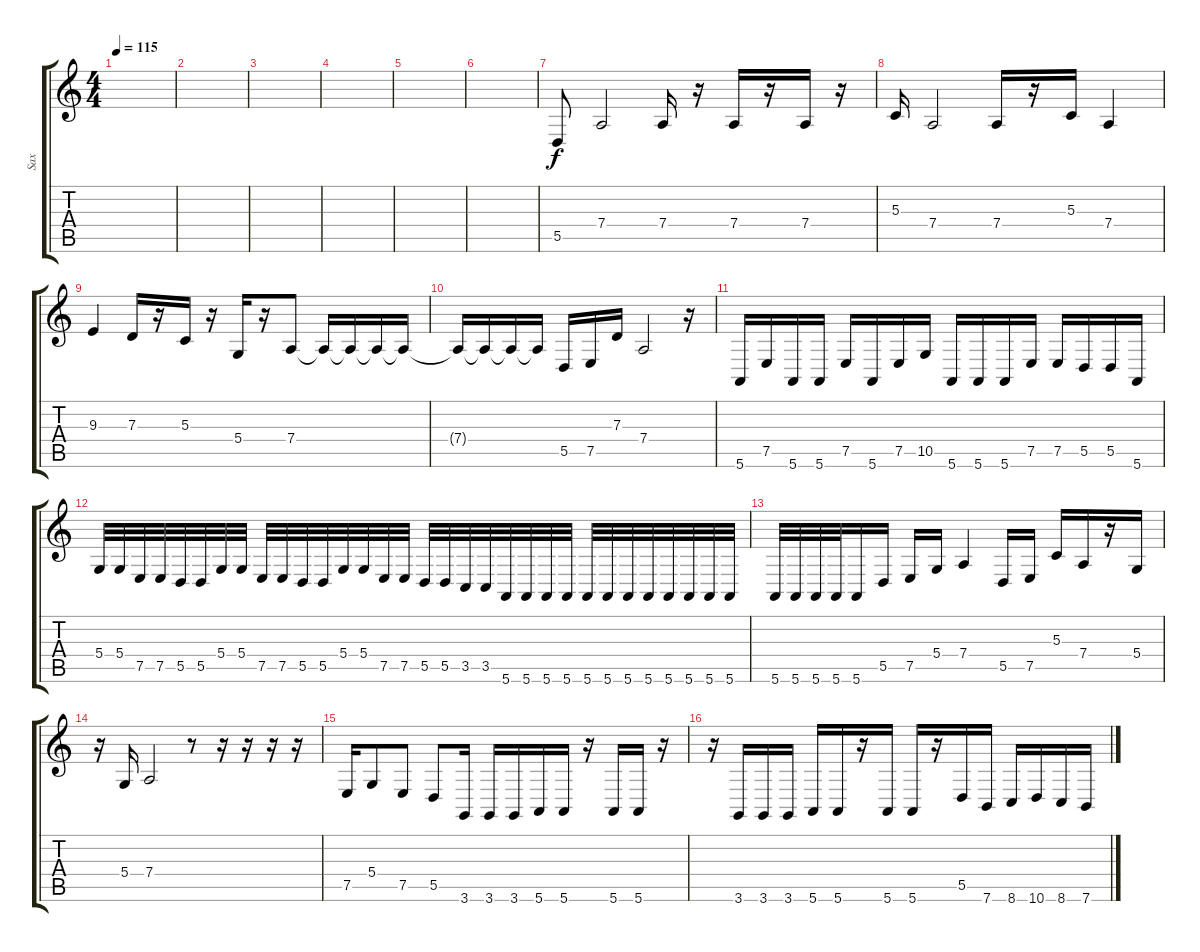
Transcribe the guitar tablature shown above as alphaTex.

\track ("Sax" "Sax") {instrument tenorsax}
\staff {score tabs}
\tuning (E4 B3 G3 D3 A2 E2) {hide}
\ts (4 4)
\tempo 115
\clef g2
\ks c
|
|
|
|
|
|
5.5.8 7.4.2 7.4.16 r.16 7.4.16 r.16 7.4.16 r.16 |
5.3.16 7.4.2 7.4.16 r.16 5.3.16 7.4.4 |
9.3.4 7.3.16 r.16 5.3.16 r.16 5.4.16 r.16 7.4.8 7.4{t}.16 7.4{t}.16 7.4{t}.16 7.4{t}.16 |
7.4{t}.16 7.4{t}.16 7.4{t}.16 7.4{t}.16 5.5.16 7.5.16 7.3.16 7.4.2 r.16 |
5.6.16 7.5.16 5.6.16 5.6.16 7.5.16 5.6.16 7.5.16 10.5.16 5.6.16 5.6.16 5.6.16 7.5.16 7.5.16 5.5.16 5.5.16 5.6.16 |
5.4.32 5.4.32 7.5.32 7.5.32 5.5.32 5.5.32 5.4.32 5.4.32 7.5.32 7.5.32 5.5.32 5.5.32 5.4.32 5.4.32 7.5.32 7.5.32 5.5.32 5.5.32 3.5.32 3.5.32 5.6.32 5.6.32 5.6.32 5.6.32 5.6.32 5.6.32 5.6.32 5.6.32 5.6.32 5.6.32 5.6.32 5.6.32 |
5.6.32 5.6.32 5.6.32 5.6.32 5.6.16 5.5.16 7.5.16 5.4.16 7.4.4 5.5.16 7.5.16 5.3.16 7.4.16 r.16 5.4.16 |
r.16 5.4.16 7.4.2 r.8 r.16 r.16 r.16 r.16 |
7.5.16 5.4.8 7.5.8 5.5.8 3.6.16 3.6.16 3.6.16 5.6.16 5.6.16 r.16 5.6.16 5.6.16 r.16 |
r.16 3.6.16 3.6.16 3.6.16 5.6.16 5.6.16 r.16 5.6.16 5.6.16 r.16 5.5.16 7.6.16 8.6.16 10.6.16 8.6.16 7.6.16
